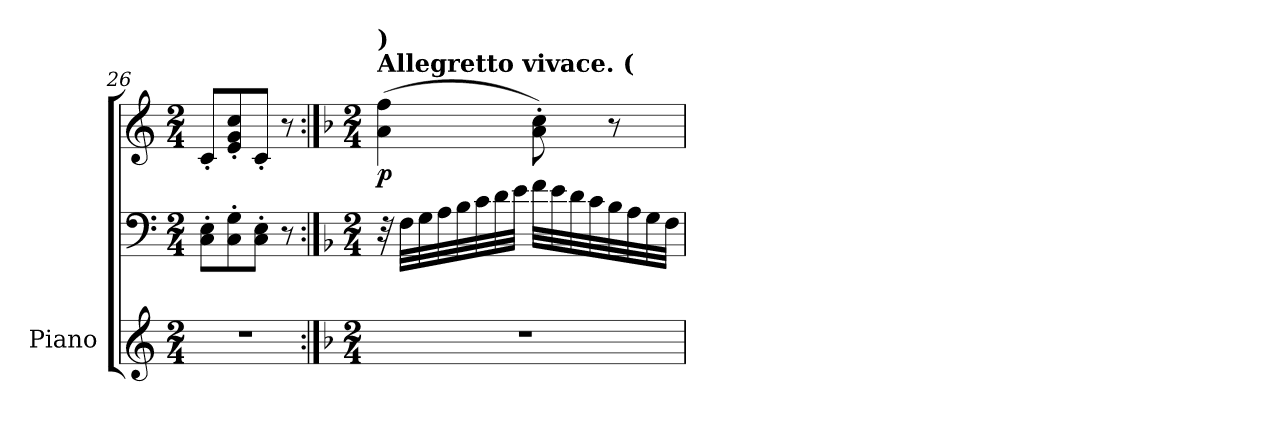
**kern	**kern	**kern	**dynam
*part1	*part1	*part1	*part1
*staff3	*staff2	*staff1	*staff1/2/3
*I"Piano	*	*	*
*I'Pno	*	*	*
*clefG2	*clefF4	*clefG2	*
*k[]	*k[]	*k[]	*
*M2/4	*M2/4	*M2/4	*
=26	=26	=26	=26
2r	8C\' 8E\'L	8c'/L	.
.	8C\' 8G\'	8e/' 8g/' 8cc/'	.
.	8C\' 8E\'J	8c'/J	.
.	8r	8r	.
!!LO:LB:g=z
=1:|!	=1:|!	=1:|!	=1:|!
*stria5	*	*	*
*k[b-]	*k[b-]	*k[b-]	*
*M2/4	*M2/4	*M2/4	*
*	*	*MM80	*
!	!	!LO:TX:a:B:t=Allegretto vivace. (	!
!	!	!LO:TX:a:B:t=)	!
!	!	!	!LO:DY:b
2r	32r	(>4a\ 4ff\	p
.	32F\LLL	.	.
.	32G\	.	.
.	32A\	.	.
.	32B-\	.	.
.	32c\	.	.
.	32d\	.	.
.	32e\JJJ	.	.
.	32f\LLL	8a\' 8cc\')	.
.	32e\	.	.
.	32d\	.	.
.	32c\	.	.
.	32B-\	8r	.
.	32A\	.	.
.	32G\	.	.
.	32F\JJJ	.	.
=	=	=	=
*-	*-	*-	*-
